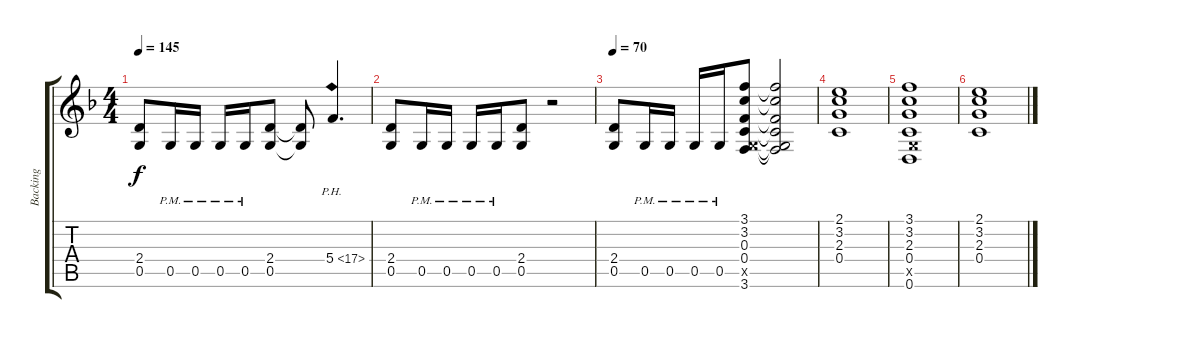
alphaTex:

\track ("Backing" "Backing") {instrument distortionguitar}
\staff {score tabs}
\tuning (D4 A3 F3 C3 G2 D2) {hide}
\ts (4 4)
\tempo 145
\clef g2
\ks f
(2.4 0.5).8{dy f} 0.5{pm}.16 0.5{pm}.16 0.5{pm}.16 0.5{pm}.16 (2.4 0.5).8 (2.4{t} 0.5{t}).8 5.4{ph 12}.4{d} |
(2.4 0.5).8 0.5{pm}.16 0.5{pm}.16 0.5{pm}.16 0.5{pm}.16 (2.4 0.5).8 r.2 |
\tempo 70
(2.4 0.5).8 0.5{pm}.16 0.5{pm}.16 0.5{pm}.16 0.5{pm}.16 (3.1 3.2 0.3 0.4 0.5{x} 3.6).8 (3.1{t} 3.2{t} 0.3{t} 0.4{t} 0.5{t} 3.6{t}).2 |
(2.1 3.2 2.3 0.4).1 |
(3.1 3.2 2.3 0.4 0.5{x} 0.6).1 |
(2.1 3.2 2.3 0.4).1
